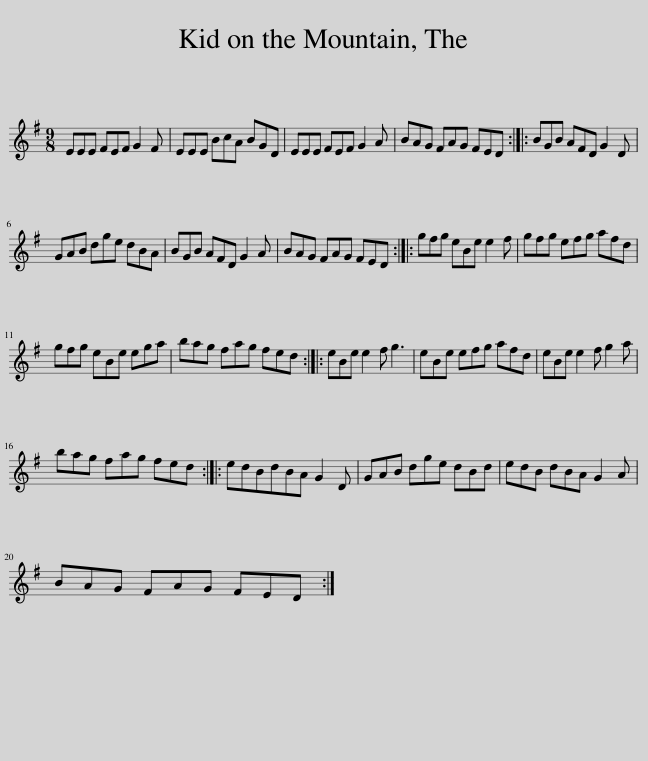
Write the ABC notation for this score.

X:1
L:1/8
M:9/8
I:linebreak $
K:Emin
V:1 treble
V:1
 EEE FEF G2 F | EEE BcA BGD | EEE FEF G2 A | BAG FAG FED :: BGB AFD G2 D |$ %5
 GAB dge dBA | BGB AFD G2 A | BAG FAG FED :: gfg eBe e2 f | gfg efg afd |$ %10
 gfg eBe ega | bag fag fed :: eBe e2 f g3 | eBe efg afd | eBe e2 f g2 a |$ %15
 bag fag fed :: edBdBA G2 D | GAB dge dBd | edB dBA G2 A |$ BAG FAG FED :| %20
